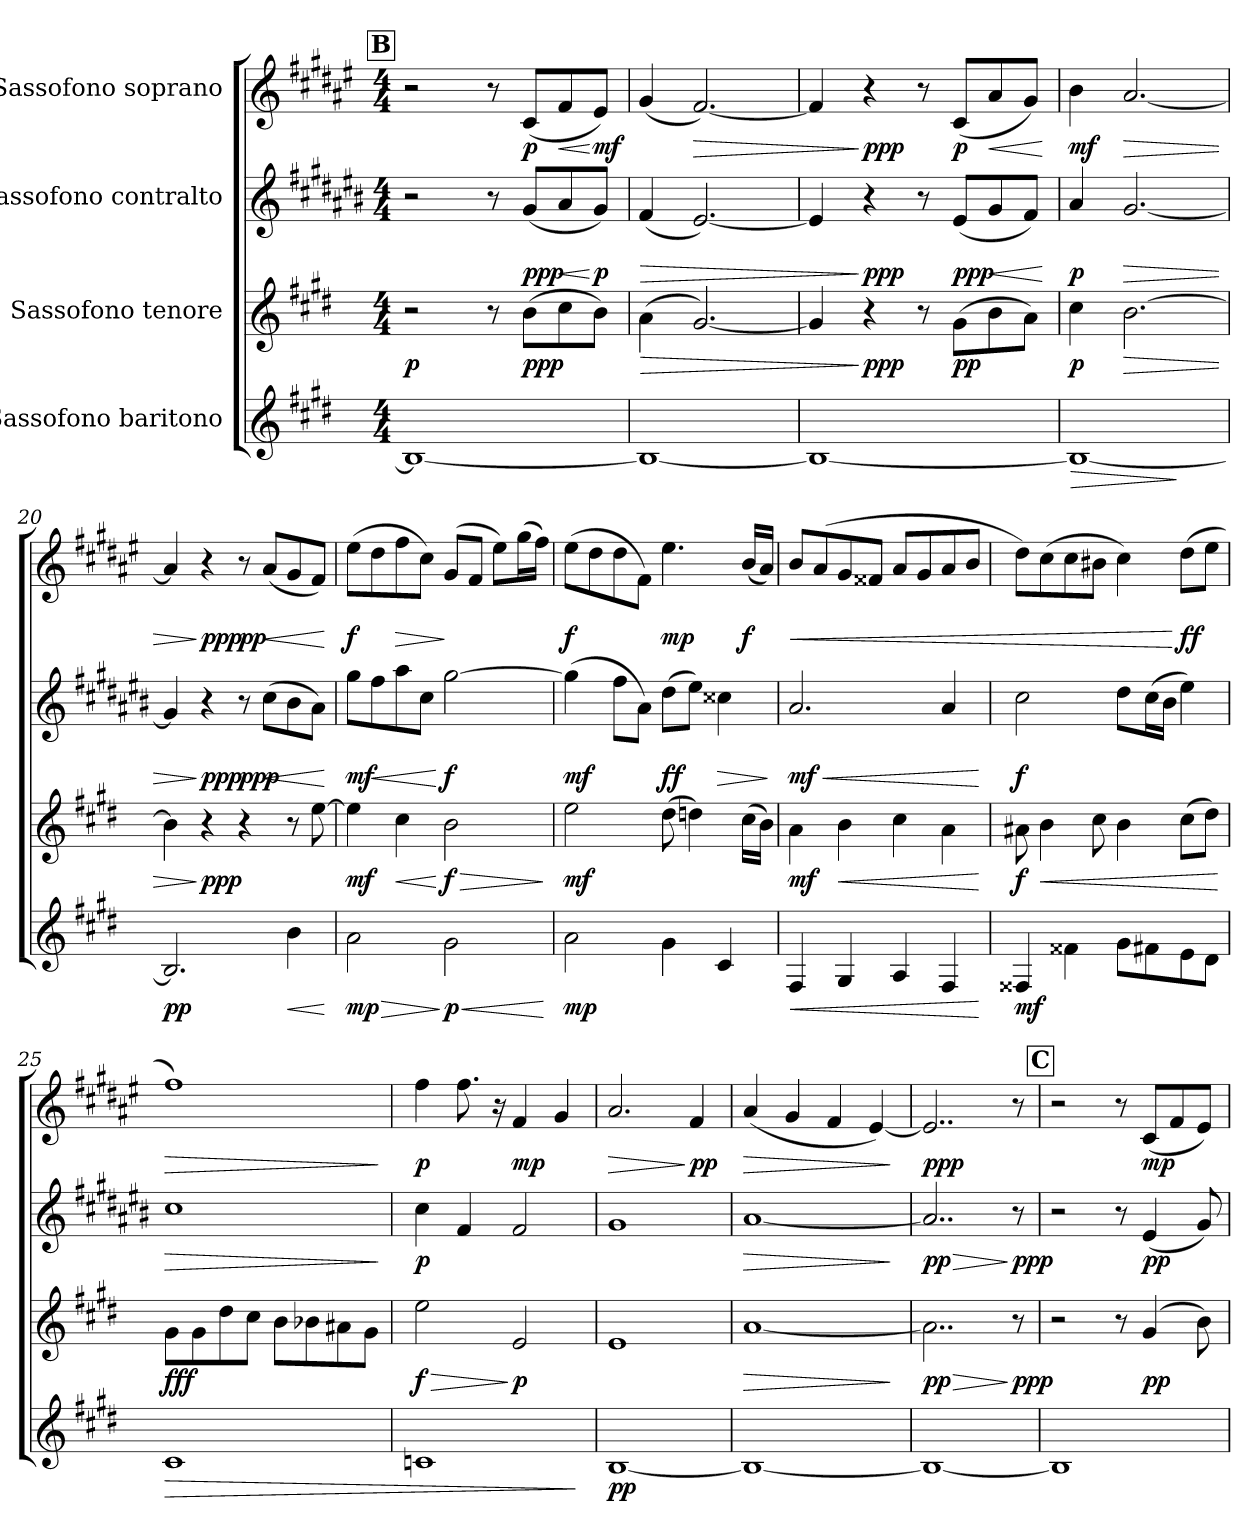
**kern	**dynam	**kern	**dynam	**kern	**dynam	**kern	**dynam
*part4	*part4	*part3	*part3	*part2	*part2	*part1	*part1
*staff4	*staff4	*staff3	*staff3	*staff2	*staff2	*staff1	*staff1
*I"Sassofono baritono	*	*I"Sassofono tenore	*	*I"Sassofono contralto	*	*I"Sassofono soprano	*
!!LO:PB:g=z
*clefG2	*	*clefG2	*	*clefG2	*	*clefG2	*
*ITrd12c21	*	*ITrd8c14	*	*ITrd5c9	*	*ITrd1c2	*
*k[f#c#g#d#]	*	*k[f#c#g#d#]	*	*k[f#c#g#d#]	*	*k[f#c#g#d#]	*
*M4/4	*	*M4/4	*	*M4/4	*	*M4/4	*
*MM25	*	*MM25	*	*MM25	*	*MM25	*
!!LO:REH:place=s1:a:B:fs=14:t=B
=16	=16	=16	=16	=16	=16	=16	=16
!	!	!	!LO:DY:b	!	!	!	!
1BB_	.	2r	p	2r	.	2r	.
.	.	8r	.	8r	.	8r	.
*	*	*	*	*	*	*MM50	*
!	!	!	!LO:DY:b	!	!LO:DY:b	!	!LO:DY:b
.	.	(>8B\L	ppp	(<8B/L	ppp	(<8B/L	p
!	!	!	!	!	!LO:HP:b	!	!LO:HP:b
.	.	8c#\	.	8c#/	<	8e/	<
!	!	!	!	!	!LO:DY:n=1:b	!	!LO:DY:n=1:b
.	.	8B\J)	.	8B/J)	[ p	8d#/J)	[ mf
=17	=17	=17	=17	=17	=17	=17	=17
!	!	!	!LO:HP:b	!	!LO:HP:b	!	!
1BB_	.	(>4A\	>	(<4A/	>	(<4f#/	.
!	!	!	!	!	!	!	!LO:HP:b
.	.	[2.G#/)	.	[2.G#/)	.	[2.e/)	>
=18	=18	=18	=18	=18	=18	=18	=18
1BB_	.	4G#/]	.	4G#/]	.	4e/]	.
!	!	!	!LO:DY:n=1:b	!	!LO:DY:n=1:b	!	!LO:DY:n=1:b
.	.	4r	] ppp	4r	] ppp	4r	] ppp
.	.	8r	.	8r	.	8r	.
!	!	!	!LO:DY:n=2:b	!	!LO:DY:n=2:b	!	!LO:DY:n=2:b
.	.	(>8G#\L	pp	(<8G#/L	ppp	(<8B/L	p
!	!	!	!	!	!LO:HP:b	!	!LO:HP:b
.	.	8B\	.	8B/	<	8g#/	<
.	.	8A\J)	.	8A/J)	.	8f#/J)	.
.	.	.	.	.	[	.	[
=19	=19	=19	=19	=19	=19	=19	=19
!	!LO:HP:b	!	!LO:DY:b	!	!LO:DY:b	!	!LO:DY:b
1BB_	>	4c#\	p	4c#/	p	4a\	mf
!	!	!	!LO:HP:b	!	!LO:HP:b	!	!LO:HP:b
.	.	[2.B\	>	[2.B/	>	[2.g#/	>
.	]	.	.	.	.	.	.
=20	=20	=20	=20	=20	=20	=20	=20
!	!LO:DY:b	!	!	!	!	!	!
2.BB/]	pp	4B\]	.	4B/]	.	4g#/]	.
!	!	!	!LO:DY:n=1:b	!	!LO:DY:n=1:b	!	!LO:DY:n=1:b
.	.	4r	] ppp	4r	] ppp	4r	] ppp
!	!	!	!	!	!LO:DY:n=2:b	!	!LO:DY:n=2:b
.	.	4r	.	8r	ppp	8r	pp
*	*	*	*	*	*	*MM53	*
!	!	!	!	!	!LO:HP:b	!	!LO:HP:b
.	.	.	.	(>8e\L	<	(<8g#/L	<
!	!LO:HP:b	!	!	!	!	!	!
4B\	<	8r	.	8d#\	.	8f#/	.
.	.	[8e\	.	8c#\J)	.	8e/J)	.
.	[	.	.	.	[	.	[
!!LO:LB:g=z
=21	=21	=21	=21	=21	=21	=21	=21
*	*	*	*	*	*	*MM55	*
!	!LO:HP:b	!	!	!	!	!	!
!	!LO:DY:n=1:b	!	!LO:DY:b	!	!LO:DY:b	!	!LO:DY:b
2A\	> mp	4e\]	mf	8b\L	mf	(>8dd#\L	f
!	!	!	!	!	!LO:HP:b	!	!
.	.	.	.	8a\	<	8cc#\	.
!	!	!	!LO:HP:b	!	!	!	!LO:HP:b
.	.	4c#\	<	8cc#\	.	8ee\	>
.	.	.	.	8e\J	.	8b\J)	.
*	*	*	*	*	*	*MM53	*
!	!LO:HP:n=1:b	!	!LO:HP:n=1:b	!	!	!	!
!	!LO:DY:n=2:b	!	!LO:DY:n=1:b	!	!LO:DY:n=1:b	!	!
2G#\	] < p	2B\	[ > f	[2b\	[ f	(>8f#/L	]
.	.	.	.	.	.	8e/J	.
.	.	.	.	.	.	8dd#\L)	.
*	*	*	*	*	*	*MM56	*
.	.	.	.	.	.	(>16ff#\L	.
.	.	.	.	.	.	16ee\JJ)	.
.	[	.	]	.	.	.	.
=22	=22	=22	=22	=22	=22	=22	=22
!	!LO:DY:b	!	!LO:DY:b	!	!LO:DY:b	!	!LO:DY:b
2A\	mp	2e\	mf	(>4b\]	mf	(>8dd#\L	f
.	.	.	.	.	.	8cc#\	.
.	.	.	.	8a\L	.	8cc#\	.
.	.	.	.	8c#\J)	.	8e\J)	.
*	*	*	*	*	*	*MM52	*
!	!	!	!	!	!LO:DY:b	!	!LO:DY:b
4G#\	.	(>8d#\	.	(>8f#\L	ff	4.dd#\	mp
.	.	4dn\)	.	8g#\J)	.	.	.
!	!	!	!	!	!LO:HP:b	!	!
4C#/	.	.	.	4e#X\	>	.	.
*	*	*	*	*	*	*MM55	*
!	!	!	!	!	!	!	!LO:DY:b
.	.	(>16c#\LL	.	.	.	(<16a/LL	f
.	.	16B\JJ)	.	.	.	16g#/JJ)	.
.	.	.	.	.	]	.	.
=23	=23	=23	=23	=23	=23	=23	=23
!	!LO:HP:b	!	!LO:DY:b	!	!LO:HP:b	!	!LO:HP:b
!	!	!	!	!	!LO:DY:n=1:b	!	!
4FF#/	<	4A\	mf	2.c#/	< mf	8a/L	<
.	.	.	.	.	.	(<8g#/	.
!	!	!	!LO:HP:b	!	!	!	!
4GG#/	.	4B\	<	.	.	8f#/	.
.	.	.	.	.	.	8e#X/J	.
4AA/	.	4c#\	.	.	.	8g#/L	.
.	.	.	.	.	.	8f#/	.
4FF#/	.	4A\	.	4c#/	.	8g#/	.
.	.	.	.	.	.	8a/J	.
.	[	.	[	.	[	.	.
!!LO:PB:g=z
=24	=24	=24	=24	=24	=24	=24	=24
!	!LO:DY:b	!	!LO:DY:b	!	!LO:DY:b	!	!
*	*	*	*	*	*	*^	*
4FF##X/	mf	8A#X\	f	2e\	f	8cc#\L)	2ryy	.
!	!	!	!LO:HP:b	!	!	!	!	!
.	.	4B\	<	.	.	(>8b\	.	.
*	*	*	*	*	*	*MM47	*	*
4F##X\	.	.	.	.	.	8b\	.	.
.	.	8c#\	.	.	.	8a#X\J	.	.
*	*	*	*	*	*	*MM50	*	*
8G#\L	.	4B\	.	8f#\L	.	4b\)	8ryy	.
*	*	*	*	*	*	*MM38	*	*
8F#X\	.	.	.	(>16e\L	.	.	4.ryy	.
.	.	.	.	16d#\JJ	.	.	.	.
*	*	*	*	*	*	*MM37	*	*
!	!	!	!	!	!	!	!	!LO:DY:n=1:b
8E\	.	(>8c#\L	.	4g#\)	.	(>8cc#\L	.	[ ff
8D#\J	.	8d#\J)	.	.	.	8dd#\J	.	.
.	.	.	[	.	.	.	.	.
=25	=25	=25	=25	=25	=25	=25	=25	=25
!	!LO:HP:b	!	!LO:DY:b	!	!LO:HP:b	!	!	!LO:HP:b
*	*	*	*	*	*	*	*^	*
1C#	>	8G#\L	fff	1e	>	1ee)	8ryy	2.ryy	>
*	*	*	*	*	*	*MM50	*	*	*
.	.	8G#\	.	.	.	.	2..ryy	.	.
.	.	8d#\	.	.	.	.	.	.	.
.	.	8c#\J	.	.	.	.	.	.	.
.	.	8B\L	.	.	.	.	.	.	.
.	.	8B-X\	.	.	.	.	.	.	.
*	*	*	*	*	*	*MM45	*	*	*
.	.	8A#X\	.	.	.	.	.	4ryy	.
.	.	8G#\J	.	.	.	.	.	.	.
.	.	.	.	.	]	.	.	.	]
=26	=26	=26	=26	=26	=26	=26	=26	=26	=26
!	!	!	!LO:HP:b	!	!	!	!	!	!
!	!	!	!LO:DY:n=1:b	!	!LO:DY:b	!	!	!	!LO:DY:b
*	*	*	*	*	*	*v	*v	*v	*
1Cn	.	2e\	> f	4e\	p	4ee\	p
.	.	.	.	4A/	.	8.ee\	.
.	.	.	.	.	.	16r	.
!	!	!	!LO:DY:n=2:b	!	!	!	!LO:DY:b
.	.	2E/	] p	2A/	.	4e/	mp
.	.	.	.	.	.	4f#/	.
.	]	.	.	.	.	.	.
=27	=27	=27	=27	=27	=27	=27	=27
!	!LO:DY:b	!	!	!	!	!	!LO:HP:b
[1BB	pp	1E	.	1B	.	2.g#/	>
!	!	!	!	!	!	!	!LO:DY:n=1:b
.	.	.	.	.	.	4e/	] pp
!!LO:LB:g=z
=28	=28	=28	=28	=28	=28	=28	=28
!	!	!	!LO:HP:b	!	!LO:HP:b	!	!LO:HP:b
1BB_	.	[1A	>	[1c#	>	(<4g#/	>
.	.	.	.	.	.	4f#/	.
.	.	.	.	.	.	4e/	.
.	.	.	.	.	.	[4d#/)	.
.	.	.	]	.	]	.	]
=29	=29	=29	=29	=29	=29	=29	=29
!	!	!	!LO:HP:b	!	!LO:HP:b	!	!
!	!	!	!LO:DY:n=1:b	!	!LO:DY:n=1:b	!	!LO:DY:b
1BB_	.	2..A\]	> pp	2..c#/]	> pp	2..d#/]	ppp
!	!	!	!LO:DY:n=2:b	!	!LO:DY:n=2:b	!	!
.	.	8r	] ppp	8r	] ppp	8r	.
!!LO:REH:place=s1:a:B:fs=14:t=C
=30	=30	=30	=30	=30	=30	=30	=30
1BB]	.	2r	.	2r	.	2r	.
.	.	8r	.	8r	.	8r	.
*	*	*	*	*	*	*MM50	*
!	!	!	!LO:DY:b	!	!LO:DY:b	!	!LO:DY:b
.	.	(>4G#/	pp	(<4G#/	pp	(<8B/L	mp
.	.	.	.	.	.	8e/	.
.	.	8B\)	.	8B/)	.	8d#/J)	.
=	=	=	=	=	=	=	=
*-	*-	*-	*-	*-	*-	*-	*-
